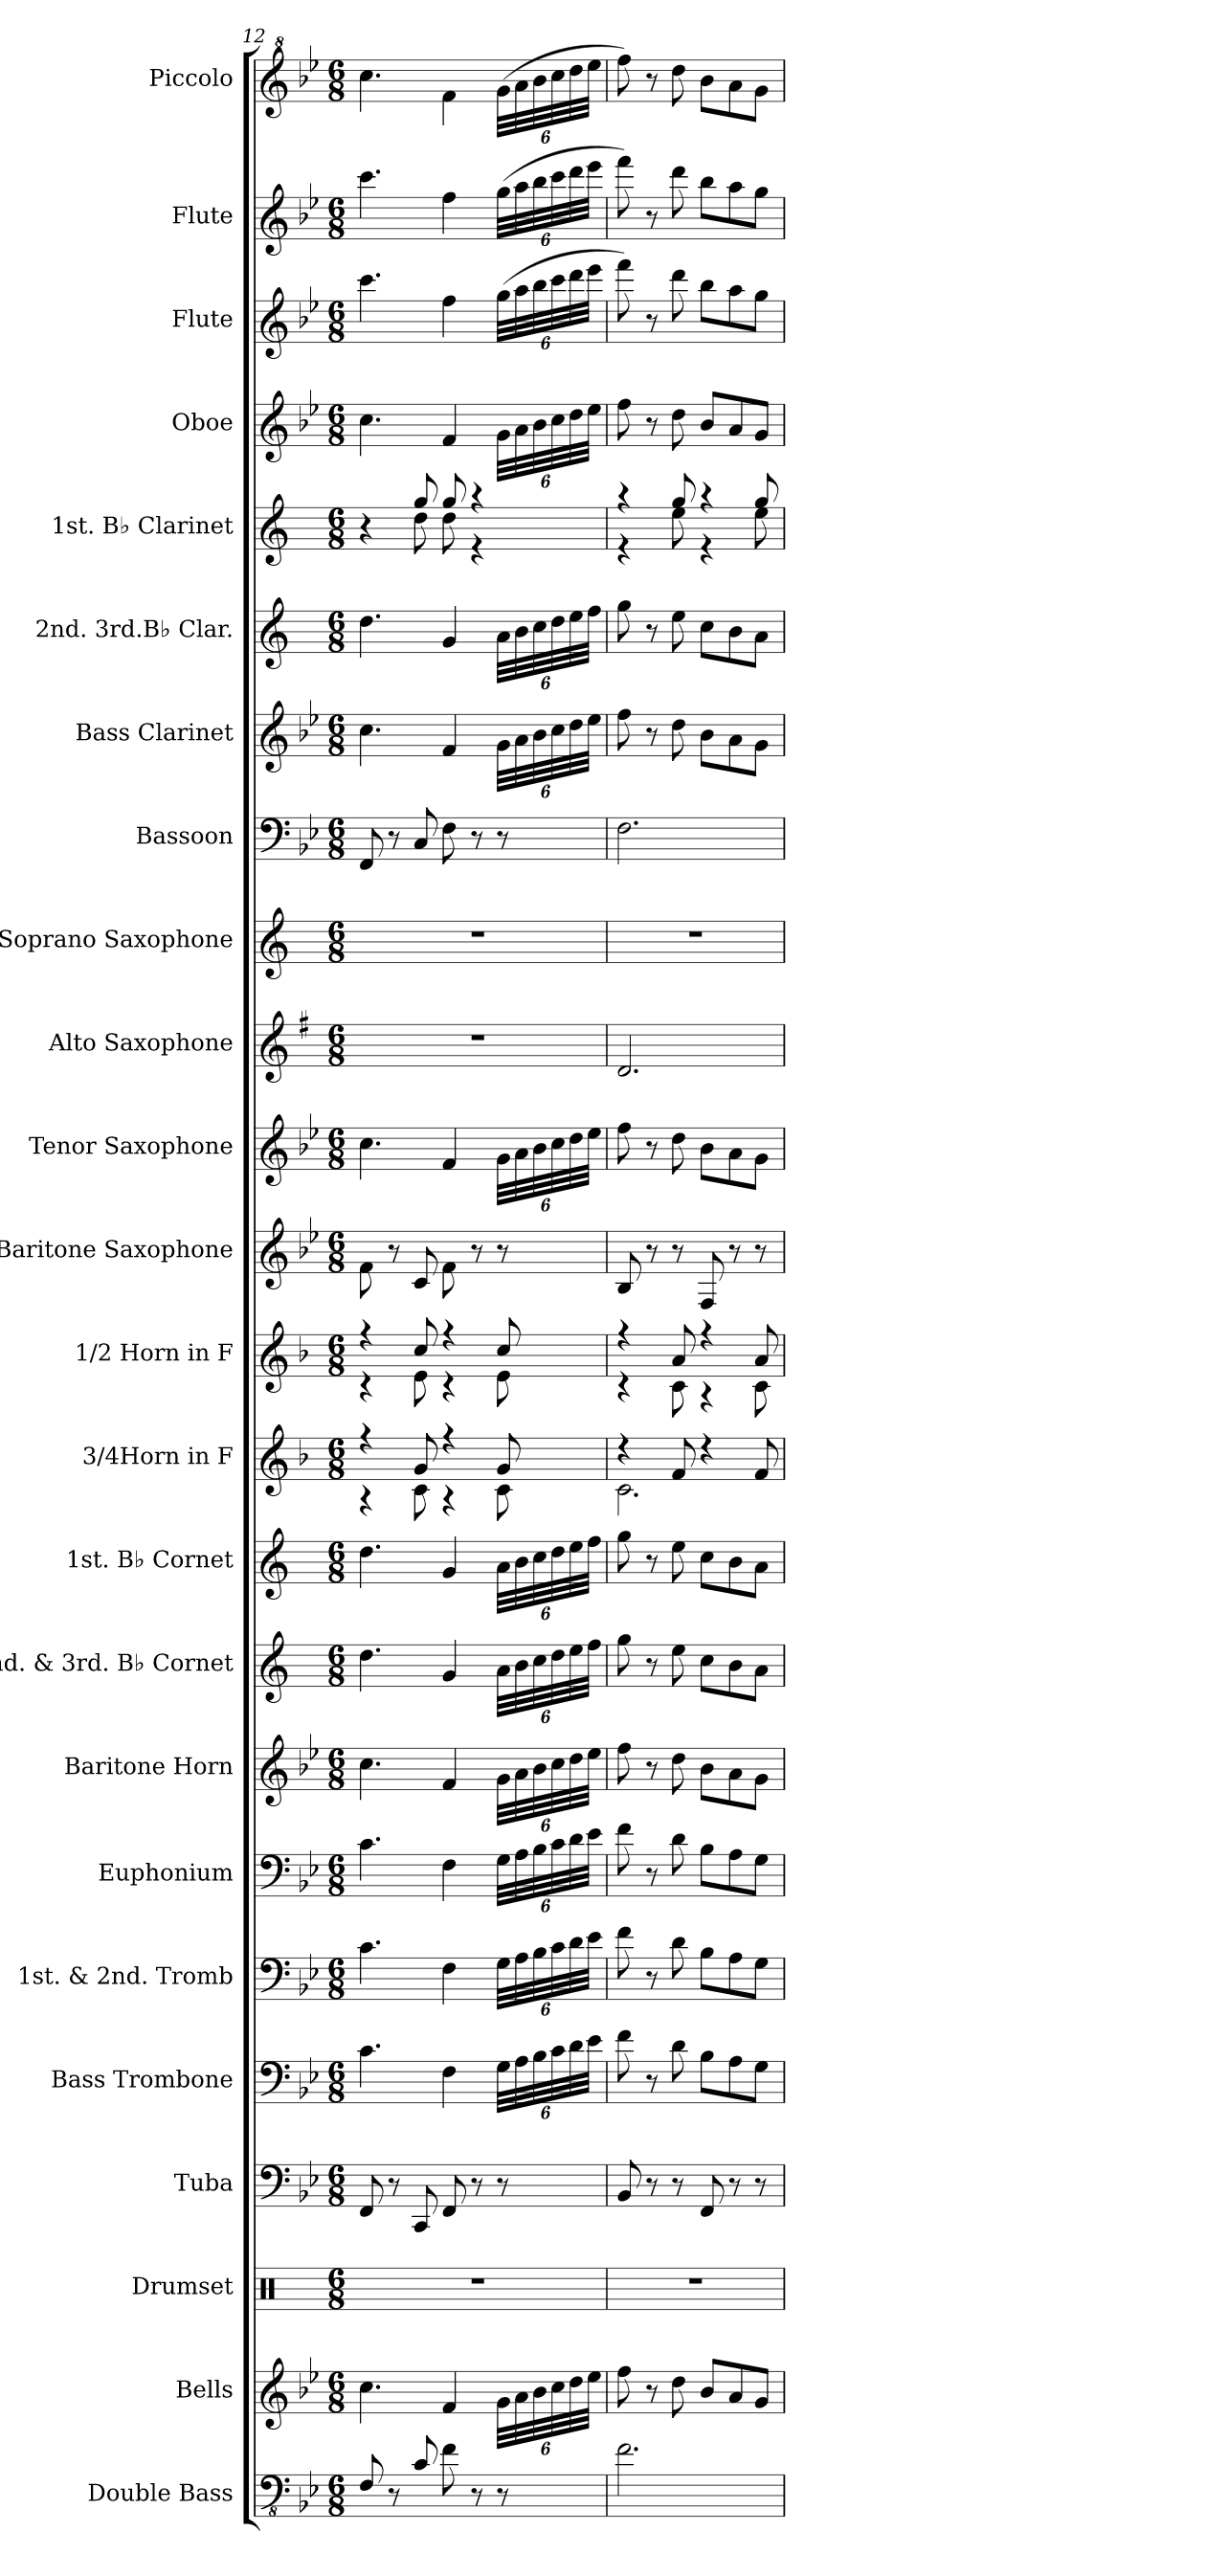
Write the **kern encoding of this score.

**kern	**kern	**kern	**kern	**kern	**kern	**kern	**kern	**kern	**kern	**kern	**kern	**kern	**kern	**kern	**kern	**kern	**kern	**kern	**kern	**kern	**kern	**kern	**kern
*part24	*part23	*part22	*part21	*part20	*part19	*part18	*part17	*part16	*part15	*part14	*part13	*part12	*part11	*part10	*part9	*part8	*part7	*part6	*part5	*part4	*part3	*part2	*part1
*staff24	*staff23	*staff22	*staff21	*staff20	*staff19	*staff18	*staff17	*staff16	*staff15	*staff14	*staff13	*staff12	*staff11	*staff10	*staff9	*staff8	*staff7	*staff6	*staff5	*staff4	*staff3	*staff2	*staff1
*I"Double Bass	*I"Bells	*I"Drumset	*I"Tuba	*I"Bass Trombone	*I"1st. &amp; 2nd. Tromb	*I"Euphonium	*I"Baritone Horn	*I"2nd. &amp; 3rd. B♭ Cornet	*I"1st. B♭ Cornet	*I"3/4Horn in F	*I"1/2 Horn in F	*I"Baritone Saxophone	*I"Tenor Saxophone	*I"Alto Saxophone	*I"Soprano Saxophone	*I"Bassoon	*I"Bass Clarinet	*I"2nd. 3rd.B♭ Clar.	*I"1st. B♭ Clarinet	*I"Oboe	*I"Flute	*I"Flute	*I"Piccolo
*I'Db.	*	*I'Drs.	*I'Tba.	*I'B. Tbn.	*	*I'Euph.	*I'Bar. Hn.	*I'2&amp;3 B♭ Cnt.	*I'1 B♭ Cnt.	*	*	*I'Bar. Sax.	*I'T. Sax.	*I'A. Sax.	*I'S. Sax.	*I'Bsn.	*I'B. Cl.	*I'2/3 B♭ Cl.	*I'1 B♭ Cl.	*I'Ob.	*I'Fl.	*I'Fl.	*I'Picc.
*clefFv4	*clefG2	*clefX	*clefF4	*clefF4	*clefF4	*clefF4	*clefG2	*clefG2	*clefG2	*clefG2	*clefG2	*clefG2	*clefG2	*clefG2	*clefG2	*clefF4	*clefG2	*clefG2	*clefG2	*clefG2	*clefG2	*clefG2	*clefG^2
*ITrd7c12	*	*	*	*	*	*	*ITrd8c14	*ITrd1c2	*ITrd1c2	*ITrd4c7	*ITrd4c7	*ITrd12c21	*ITrd8c14	*ITrd5c9	*ITrd1c2	*	*ITrd8c14	*ITrd1c2	*ITrd1c2	*	*	*	*ITrd-7c-12
*k[b-e-]	*k[b-e-]	*k[]	*k[b-e-]	*k[b-e-]	*k[b-e-]	*k[b-e-]	*k[b-e-]	*k[b-e-]	*k[b-e-]	*k[b-e-]	*k[b-e-]	*k[b-e-]	*k[b-e-]	*k[b-e-]	*k[b-e-]	*k[b-e-]	*k[b-e-]	*k[b-e-]	*k[b-e-]	*k[b-e-]	*k[b-e-]	*k[b-e-]	*k[b-e-]
*M6/8	*M6/8	*M6/8	*M6/8	*M6/8	*M6/8	*M6/8	*M6/8	*M6/8	*M6/8	*M6/8	*M6/8	*M6/8	*M6/8	*M6/8	*M6/8	*M6/8	*M6/8	*M6/8	*M6/8	*M6/8	*M6/8	*M6/8	*M6/8
=12	=12	=12	=12	=12	=12	=12	=12	=12	=12	=12	=12	=12	=12	=12	=12	=12	=12	=12	=12	=12	=12	=12	=12
*	*	*	*	*	*	*	*	*	*	*^	*^	*	*	*	*	*	*	*	*^	*	*	*	*
8FFF/	4.cc!\	2.r	8FF/	4.c!\	4.c!\	4.c!\	4.c!\	4.cc!\	4.cc!\	4r	4r	4r	4r	8F\	4.c!\	2.r	2.r	8FF/	4.c\	4.cc\	4r	4ryy	4.cc\	4.ccc\	4.ccc\	4.cccc\
8r	.	.	8r	.	.	.	.	.	.	.	.	.	.	8r	.	.	.	8r	.	.	.	.	.	.	.	.
8CC/	.	.	8CC/	.	.	.	.	.	.	8c/	8F\	8f/	8A\	8C/	.	.	.	8C/	.	.	8ff/	8cc\	.	.	.	.
8FF\	4f!/	.	8FF/	4F!\	4F!\	4F!\	4F!/	4f!/	4f!/	4r	4r	4r	4r	8F\	4F!/	.	.	8F\	4F/	4f/	8ff/	8cc\	4f/	4ff\	4ff\	4fff\
8r	.	.	8r	.	.	.	.	.	.	.	.	.	.	8r	.	.	.	8r	.	.	4r	4r	.	.	.	.
*	*Xbrackettup	*	*	*Xbrackettup	*Xbrackettup	*Xbrackettup	*Xbrackettup	*Xbrackettup	*Xbrackettup	*	*	*	*	*	*Xbrackettup	*	*	*	*Xbrackettup	*Xbrackettup	*	*	*Xbrackettup	*Xbrackettup	*Xbrackettup	*Xbrackettup
8r	48g!\LLL	.	8r	48G!\LLL	48G!\LLL	48G!\LLL	48G!\LLL	48g!\LLL	48g!\LLL	8c/	8F\	8f/	8A\	8r	48G!\LLL	.	.	8r	48G\LLL	48g\LLL	.	.	48g\LLL	(>48gg\LLL	(>48gg\LLL	(>48ggg\LLL
.	48a!\	.	.	48A!\	48A!\	48A!\	48A!\	48a!\	48a!\	.	.	.	.	.	48A!\	.	.	.	48A\	48a\	.	.	48a\	48aa\	48aa\	48aaa\
.	48b-!\	.	.	48B-!\	48B-!\	48B-!\	48B-!\	48b-!\	48b-!\	.	.	.	.	.	48B-!\	.	.	.	48B-\	48b-\	.	.	48b-\	48bb-\	48bb-\	48bbb-\
.	48cc!\	.	.	48c!\	48c!\	48c!\	48c!\	48cc!\	48cc!\	.	.	.	.	.	48c!\	.	.	.	48c\	48cc\	.	.	48cc\	48ccc\	48ccc\	48cccc\
.	48dd!\	.	.	48d!\	48d!\	48d!\	48d!\	48dd!\	48dd!\	.	.	.	.	.	48d!\	.	.	.	48d\	48dd\	.	.	48dd\	48ddd\	48ddd\	48dddd\
.	48ee-!\JJJ	.	.	48e-!\JJJ	48e-!\JJJ	48e-!\JJJ	48e-!\JJJ	48ee-!\JJJ	48ee-!\JJJ	.	.	.	.	.	48e-!\JJJ	.	.	.	48e-\JJJ	48ee-\JJJ	.	.	48ee-\JJJ	48eee-\JJJ	48eee-\JJJ	48eeee-\JJJ
=13	=13	=13	=13	=13	=13	=13	=13	=13	=13	=13	=13	=13	=13	=13	=13	=13	=13	=13	=13	=13	=13	=13	=13	=13	=13	=13
2.FF\	8ff!\	2.r	8BB-/	8f!\	8f!\	8f!\	8f!\	8ff!\	8ff!\	4r	2.F\	4r	4r	8BB-/	8f!\	2.F/	2.r	2.F\	8f\	8ff\	4r	4r	8ff\	8fff\)	8fff\)	8ffff\)
.	8r	.	8r	8r	8r	8r	8r	8r	8r	.	.	.	.	8r	8r	.	.	.	8r	8r	.	.	8r	8r	8r	8r
.	8dd!\	.	8r	8d!\	8d!\	8d!\	8d!\	8dd!\	8dd!\	8B-/	.	8d/	8F\	8r	8d!\	.	.	.	8d\	8dd\	8ff/	8dd\	8dd\	8ddd\	8ddd\	8dddd\
.	8b-!/L	.	8FF/	8B-!\L	8B-!\L	8B-!\L	8B-!\L	8b-!\L	8b-!\L	4r	.	4r	4r	8FF/	8B-!\L	.	.	.	8B-\L	8b-\L	4r	4r	8b-/L	8bb-\L	8bb-\L	8bbb-\L
.	8a!/	.	8r	8A!\	8A!\	8A!\	8A!\	8a!\	8a!\	.	.	.	.	8r	8A!\	.	.	.	8A\	8a\	.	.	8a/	8aa\	8aa\	8aaa\
.	8g!/J	.	8r	8G!\J	8G!\J	8G!\J	8G!\J	8g!\J	8g!\J	8B-/	.	8d/	8F\	8r	8G!\J	.	.	.	8G\J	8g\J	8ff/	8dd\	8g/J	8gg\J	8gg\J	8ggg\J
*	*	*	*	*	*	*	*	*	*	*v	*v	*	*	*	*	*	*	*	*	*	*v	*v	*	*	*	*
*	*	*	*	*	*	*	*	*	*	*	*v	*v	*	*	*	*	*	*	*	*	*	*	*	*
=	=	=	=	=	=	=	=	=	=	=	=	=	=	=	=	=	=	=	=	=	=	=	=
*-	*-	*-	*-	*-	*-	*-	*-	*-	*-	*-	*-	*-	*-	*-	*-	*-	*-	*-	*-	*-	*-	*-	*-
